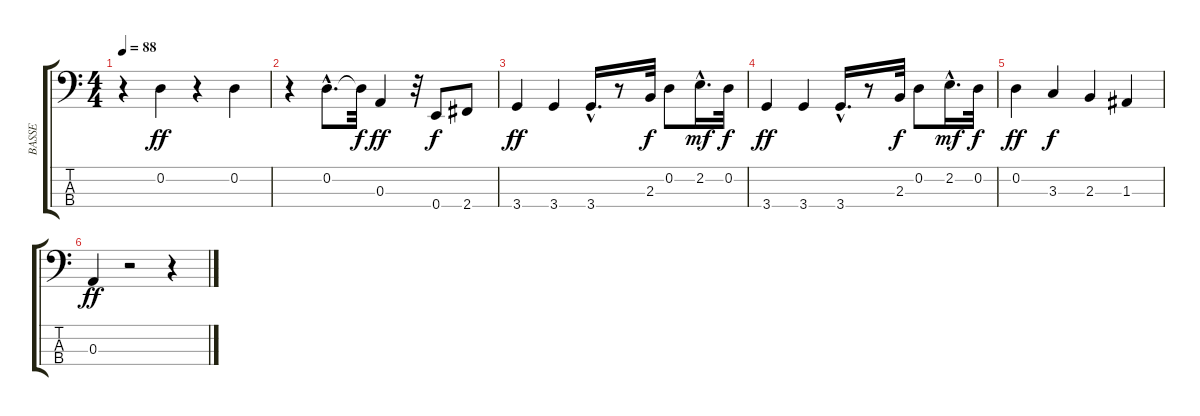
\track ("BASSE" "BASSE") {instrument electricbassfinger}
\staff {score tabs}
\tuning (G2 D2 A1 E1) {hide}
\ts (4 4)
\tempo 88
\clef f4
\ks c
r.4{dy f} 0.2.4{dy ff} r.4 0.2.4 |
r.4 0.2{hac}.8{d} 0.2{t}.32{dy f} 0.3.4{dy ff} r.32 0.4.8{dy f} 2.4.8 |
3.4.4{dy ff} 3.4.4 3.4{hac}.16{d} r.8 2.3.32{dy f} 0.2.8 2.2{hac}.16{d dy mf} 0.2.32{dy f} |
3.4.4{dy ff} 3.4.4 3.4{hac}.16{d} r.8 2.3.32{dy f} 0.2.8 2.2{hac}.16{d dy mf} 0.2.32{dy f} |
0.2.4{dy ff} 3.3.4{dy f} 2.3.4 1.3.4 |
0.3.4{dy ff} r.2 r.4
